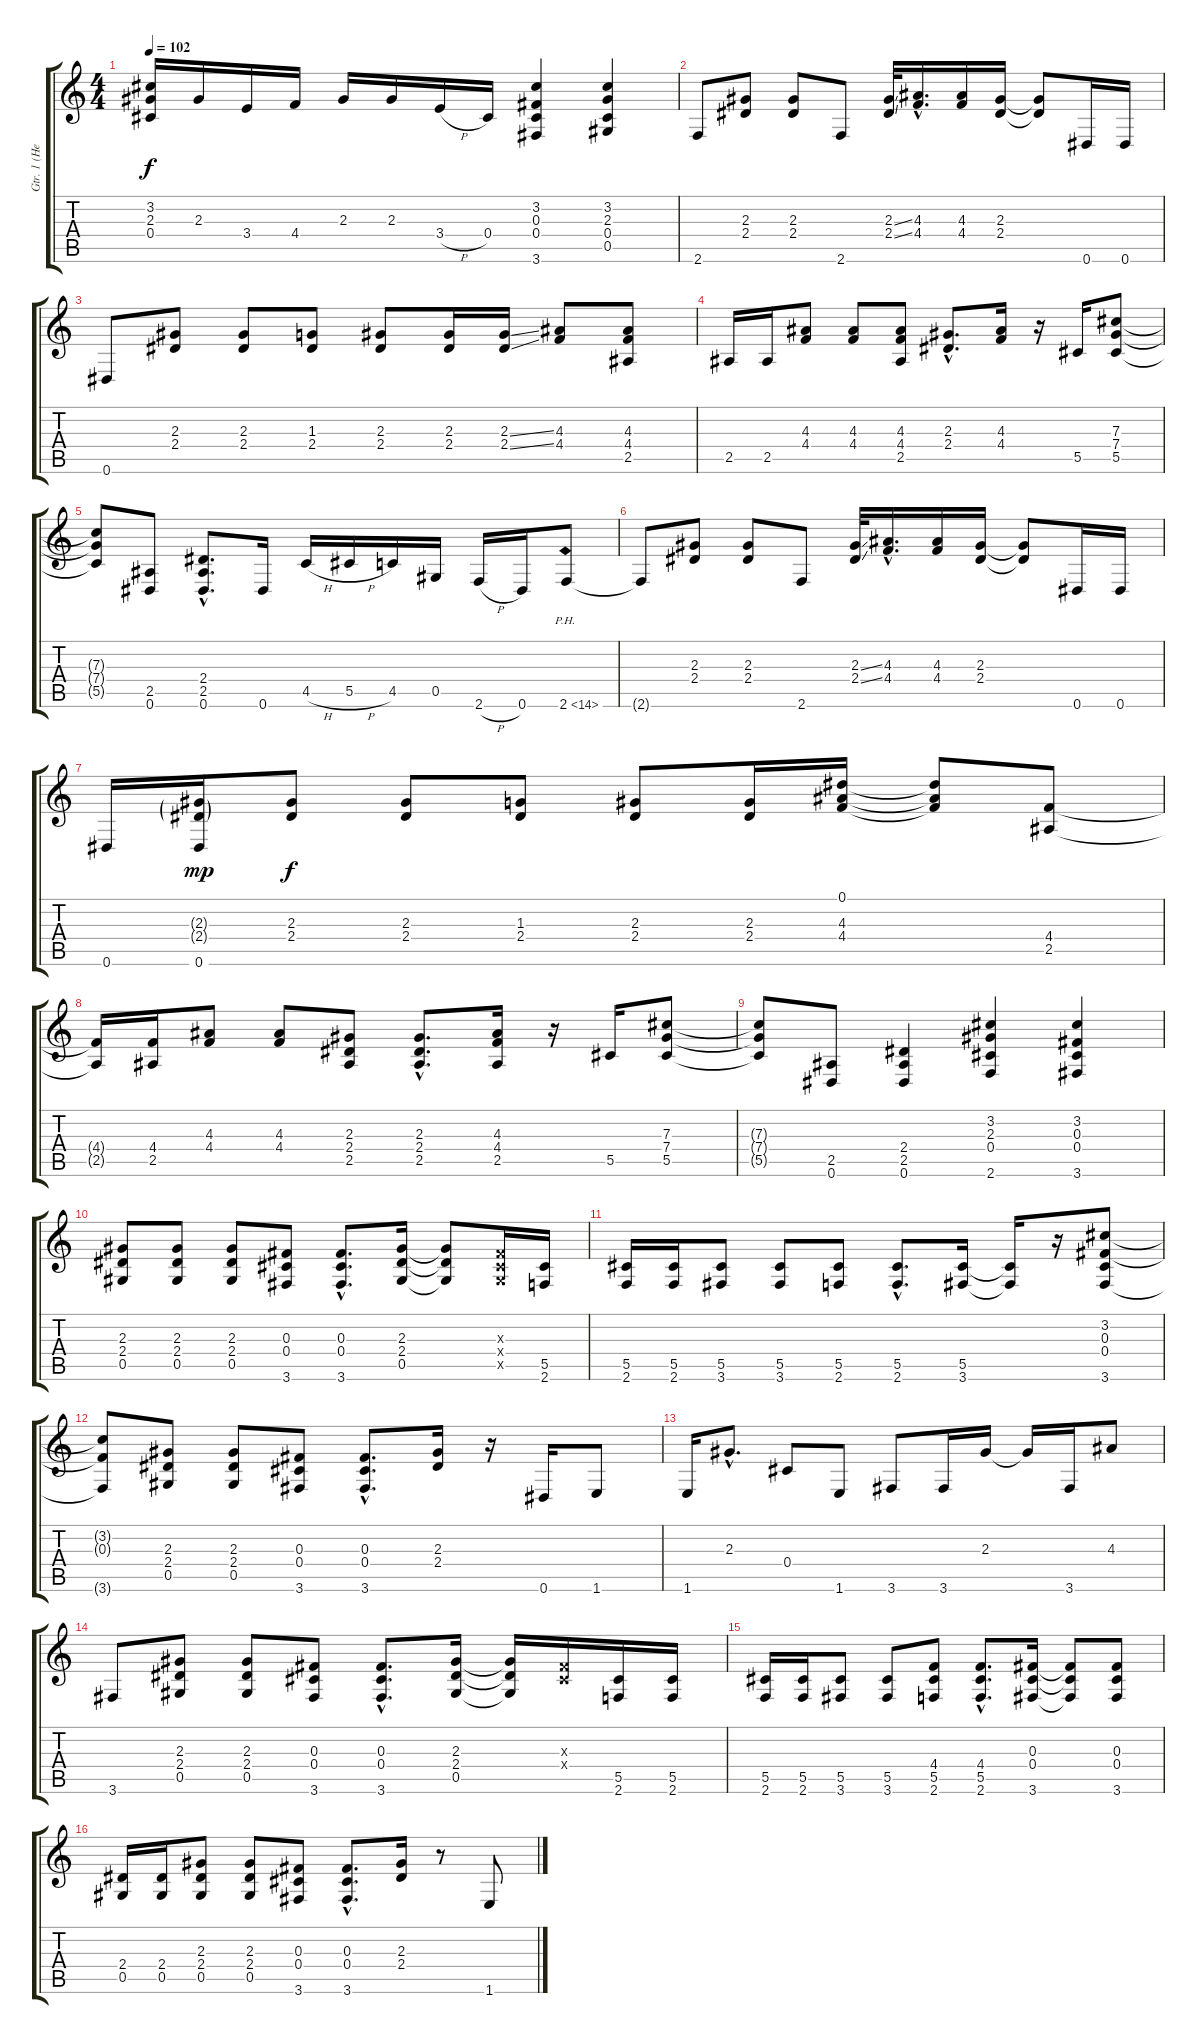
\track ("Gtr. 1 (He-Man)" "Gtr. 1 (He") {instrument distortionguitar}
\staff {score tabs}
\tuning (Eb4 Bb3 Gb3 Db3 Ab2 Eb2) {hide}
\ts (4 4)
\tempo 102
\clef g2
\ks c
(3.2{t} 2.3{t} 0.4{t}).16{dy f} 2.3.16 3.4.16 4.4.16 2.3.16 2.3.16 3.4{h}.16 0.4.16 (3.2 0.3 0.4 3.6).4 (3.2 2.3 0.4 0.5).4 |
2.6.8 (2.3 2.4).8 (2.3 2.4).8 2.6.8 (2.3{ss} 2.4{ss}).32 (4.3{hac} 4.4{hac}).16{d} (4.3 4.4).16 (2.3 2.4).16 (2.3{t} 2.4{t}).8 0.6.16 0.6.16 |
0.6.8 (2.3 2.4).8 (2.3 2.4).8 (1.3 2.4).8 (2.3 2.4).8 (2.3 2.4).16 (2.3{ss} 2.4{ss}).16 (4.3 4.4).8 (4.3 4.4 2.5).8 |
2.5.16 2.5.16 (4.3 4.4).8 (4.3 4.4).8 (4.3 4.4 2.5).8 (2.3{hac} 2.4{hac}).8{d} (4.3 4.4).16 r.16 5.5.16 (7.3 7.4 5.5).8 |
(7.3{t} 7.4{t} 5.5{t}).8 (2.5 0.6).8 (2.4{hac} 2.5{hac} 0.6{hac}).8{d} 0.6.16 4.5{h}.16 5.5{h}.16 4.5.16 0.5.16 2.6{h}.16 0.6.16 2.6{ph 12}.8 |
2.6{t}.8 (2.3 2.4).8 (2.3 2.4).8 2.6.8 (2.3{ss} 2.4{ss}).32 (4.3{hac} 4.4{hac}).16{d} (4.3 4.4).16 (2.3 2.4).16 (2.3{t} 2.4{t}).8 0.6.16 0.6.16 |
0.6.16 (2.3{g} 2.4{g} 0.6).16{dy mp} (2.3 2.4).8{dy f} (2.3 2.4).8 (1.3 2.4).8 (2.3 2.4).8 (2.3 2.4).16 (0.1 4.3 4.4).16 (0.1{t} 4.3{t} 4.4{t}).8 (4.4 2.5).8 |
(4.4{t} 2.5{t}).16 (4.4 2.5).16 (4.3 4.4).8 (4.3 4.4).8 (2.3 2.4 2.5).8 (2.3{hac} 2.4{hac} 2.5{hac}).8{d} (4.3 4.4 2.5).16 r.16 5.5.16 (7.3 7.4 5.5).8 |
(7.3{t} 7.4{t} 5.5{t}).8 (2.5 0.6).8 (2.4 2.5 0.6).4 (3.2 2.3 0.4 2.6).4 (3.2 0.3 0.4 3.6).4 |
(2.3 2.4 0.5).8 (2.3 2.4 0.5).8 (2.3 2.4 0.5).8 (0.3 0.4 3.6).8 (0.3{hac} 0.4{hac} 3.6{hac}).8{d} (2.3 2.4 0.5).16 (2.3{t} 2.4{t} 0.5{t}).8 (0.3{x} 0.4{x} 0.5{x}).16 (5.5 2.6).16 |
(5.5 2.6).16 (5.5 2.6).16 (5.5 3.6).8 (5.5 3.6).8 (5.5 2.6).8 (5.5{hac} 2.6{hac}).8{d} (5.5 3.6).16 (5.5{t} 3.6{t}).16 r.16 (3.2 0.3 0.4 3.6).8 |
(3.2{t} 0.3{t} 3.6{t}).8 (2.3 2.4 0.5).8 (2.3 2.4 0.5).8 (0.3 0.4 3.6).8 (0.3{hac} 0.4{hac} 3.6{hac}).8{d} (2.3 2.4).16 r.16 0.6.16 1.6.8 |
1.6.16 2.3{hac}.8{d} 0.4.8 1.6.8 3.6.8 3.6.16 2.3.16 2.3{t}.16 3.6.16 4.3.8 |
3.6.8 (2.3 2.4 0.5).8 (2.3 2.4 0.5).8 (0.3 0.4 3.6).8 (0.3{hac} 0.4{hac} 3.6{hac}).8{d} (2.3 2.4 0.5).16 (2.3{t} 2.4{t} 0.5{t}).16 (0.3{x} 0.4{x}).16 (5.5 2.6).16 (5.5 2.6).16 |
(5.5 2.6).16 (5.5 2.6).16 (5.5 3.6).8 (5.5 3.6).8 (4.4 5.5 2.6).8 (4.4{hac} 5.5{hac} 2.6{hac}).8{d} (0.3 0.4 3.6).16 (0.3{t} 0.4{t} 3.6{t}).8 (0.3 0.4 3.6).8 |
(2.4 0.5).16 (2.4 0.5).16 (2.3 2.4 0.5).8 (2.3 2.4 0.5).8 (0.3 0.4 3.6).8 (0.3{hac} 0.4{hac} 3.6{hac}).8{d} (2.3 2.4).16 r.8 1.6.8
